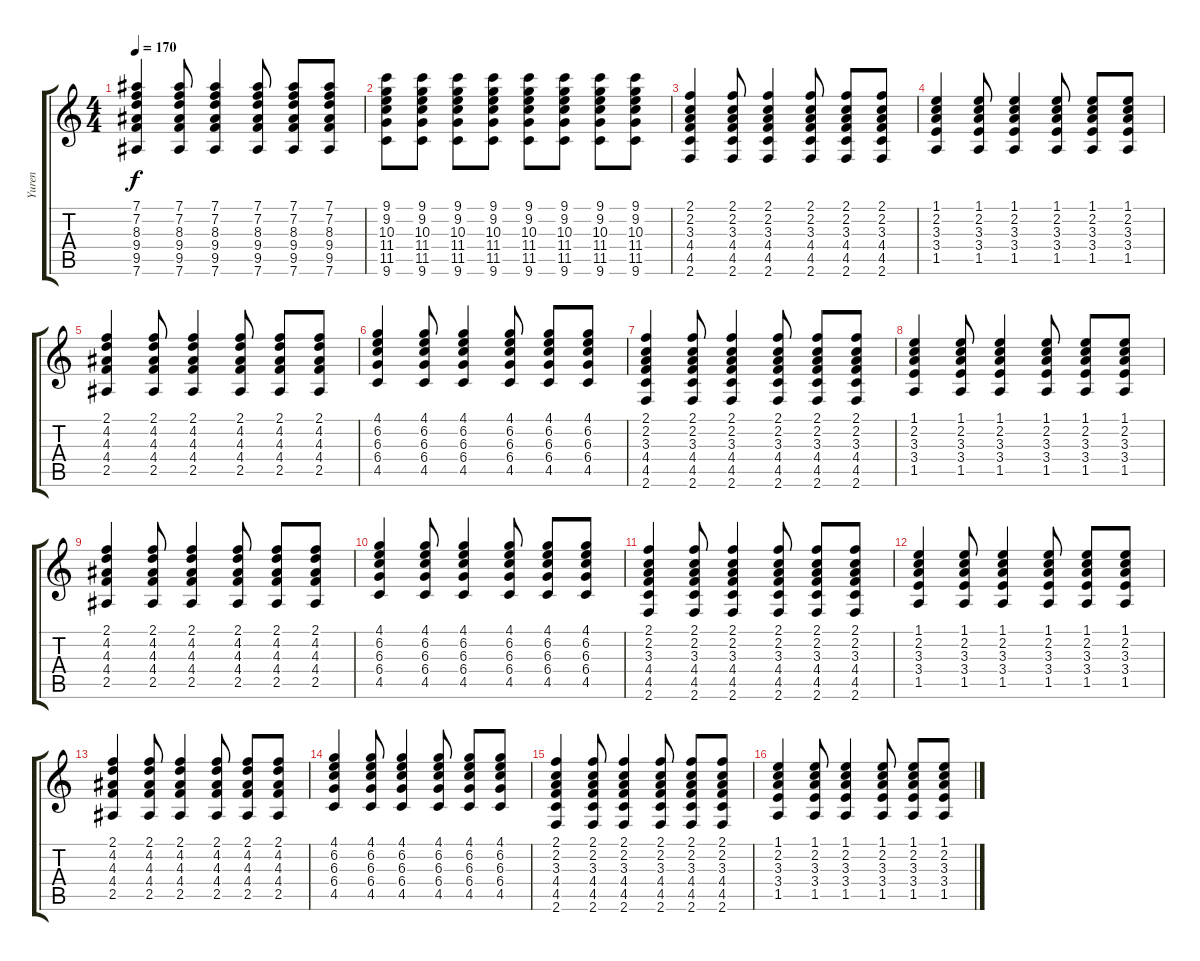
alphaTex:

\track ("Yuren" "Yuren") {instrument distortionguitar}
\staff {score tabs}
\tuning (Eb4 Bb3 Gb3 Db3 Ab2 Eb2) {hide}
\ts (4 4)
\tempo 170
\clef g2
\ks c
(7.1 7.2 8.3 9.4 9.5 7.6).4{dy f} (7.1 7.2 8.3 9.4 9.5 7.6).8 (7.1 7.2 8.3 9.4 9.5 7.6).4 (7.1 7.2 8.3 9.4 9.5 7.6).8 (7.1 7.2 8.3 9.4 9.5 7.6).8 (7.1 7.2 8.3 9.4 9.5 7.6).8 |
(9.1 9.2 10.3 11.4 11.5 9.6).8 (9.1 9.2 10.3 11.4 11.5 9.6).8 (9.1 9.2 10.3 11.4 11.5 9.6).8 (9.1 9.2 10.3 11.4 11.5 9.6).8 (9.1 9.2 10.3 11.4 11.5 9.6).8 (9.1 9.2 10.3 11.4 11.5 9.6).8 (9.1 9.2 10.3 11.4 11.5 9.6).8 (9.1 9.2 10.3 11.4 11.5 9.6).8 |
(2.1 2.2 3.3 4.4 4.5 2.6).4 (2.1 2.2 3.3 4.4 4.5 2.6).8 (2.1 2.2 3.3 4.4 4.5 2.6).4 (2.1 2.2 3.3 4.4 4.5 2.6).8 (2.1 2.2 3.3 4.4 4.5 2.6).8 (2.1 2.2 3.3 4.4 4.5 2.6).8 |
(1.1 2.2 3.3 3.4 1.5).4 (1.1 2.2 3.3 3.4 1.5).8 (1.1 2.2 3.3 3.4 1.5).4 (1.1 2.2 3.3 3.4 1.5).8 (1.1 2.2 3.3 3.4 1.5).8 (1.1 2.2 3.3 3.4 1.5).8 |
(2.1 4.2 4.3 4.4 2.5).4 (2.1 4.2 4.3 4.4 2.5).8 (2.1 4.2 4.3 4.4 2.5).4 (2.1 4.2 4.3 4.4 2.5).8 (2.1 4.2 4.3 4.4 2.5).8 (2.1 4.2 4.3 4.4 2.5).8 |
(4.1 6.2 6.3 6.4 4.5).4 (4.1 6.2 6.3 6.4 4.5).8 (4.1 6.2 6.3 6.4 4.5).4 (4.1 6.2 6.3 6.4 4.5).8 (4.1 6.2 6.3 6.4 4.5).8 (4.1 6.2 6.3 6.4 4.5).8 |
(2.1 2.2 3.3 4.4 4.5 2.6).4 (2.1 2.2 3.3 4.4 4.5 2.6).8 (2.1 2.2 3.3 4.4 4.5 2.6).4 (2.1 2.2 3.3 4.4 4.5 2.6).8 (2.1 2.2 3.3 4.4 4.5 2.6).8 (2.1 2.2 3.3 4.4 4.5 2.6).8 |
(1.1 2.2 3.3 3.4 1.5).4 (1.1 2.2 3.3 3.4 1.5).8 (1.1 2.2 3.3 3.4 1.5).4 (1.1 2.2 3.3 3.4 1.5).8 (1.1 2.2 3.3 3.4 1.5).8 (1.1 2.2 3.3 3.4 1.5).8 |
(2.1 4.2 4.3 4.4 2.5).4 (2.1 4.2 4.3 4.4 2.5).8 (2.1 4.2 4.3 4.4 2.5).4 (2.1 4.2 4.3 4.4 2.5).8 (2.1 4.2 4.3 4.4 2.5).8 (2.1 4.2 4.3 4.4 2.5).8 |
(4.1 6.2 6.3 6.4 4.5).4 (4.1 6.2 6.3 6.4 4.5).8 (4.1 6.2 6.3 6.4 4.5).4 (4.1 6.2 6.3 6.4 4.5).8 (4.1 6.2 6.3 6.4 4.5).8 (4.1 6.2 6.3 6.4 4.5).8 |
(2.1 2.2 3.3 4.4 4.5 2.6).4 (2.1 2.2 3.3 4.4 4.5 2.6).8 (2.1 2.2 3.3 4.4 4.5 2.6).4 (2.1 2.2 3.3 4.4 4.5 2.6).8 (2.1 2.2 3.3 4.4 4.5 2.6).8 (2.1 2.2 3.3 4.4 4.5 2.6).8 |
(1.1 2.2 3.3 3.4 1.5).4 (1.1 2.2 3.3 3.4 1.5).8 (1.1 2.2 3.3 3.4 1.5).4 (1.1 2.2 3.3 3.4 1.5).8 (1.1 2.2 3.3 3.4 1.5).8 (1.1 2.2 3.3 3.4 1.5).8 |
(2.1 4.2 4.3 4.4 2.5).4 (2.1 4.2 4.3 4.4 2.5).8 (2.1 4.2 4.3 4.4 2.5).4 (2.1 4.2 4.3 4.4 2.5).8 (2.1 4.2 4.3 4.4 2.5).8 (2.1 4.2 4.3 4.4 2.5).8 |
(4.1 6.2 6.3 6.4 4.5).4 (4.1 6.2 6.3 6.4 4.5).8 (4.1 6.2 6.3 6.4 4.5).4 (4.1 6.2 6.3 6.4 4.5).8 (4.1 6.2 6.3 6.4 4.5).8 (4.1 6.2 6.3 6.4 4.5).8 |
(2.1 2.2 3.3 4.4 4.5 2.6).4 (2.1 2.2 3.3 4.4 4.5 2.6).8 (2.1 2.2 3.3 4.4 4.5 2.6).4 (2.1 2.2 3.3 4.4 4.5 2.6).8 (2.1 2.2 3.3 4.4 4.5 2.6).8 (2.1 2.2 3.3 4.4 4.5 2.6).8 |
(1.1 2.2 3.3 3.4 1.5).4 (1.1 2.2 3.3 3.4 1.5).8 (1.1 2.2 3.3 3.4 1.5).4 (1.1 2.2 3.3 3.4 1.5).8 (1.1 2.2 3.3 3.4 1.5).8 (1.1 2.2 3.3 3.4 1.5).8
